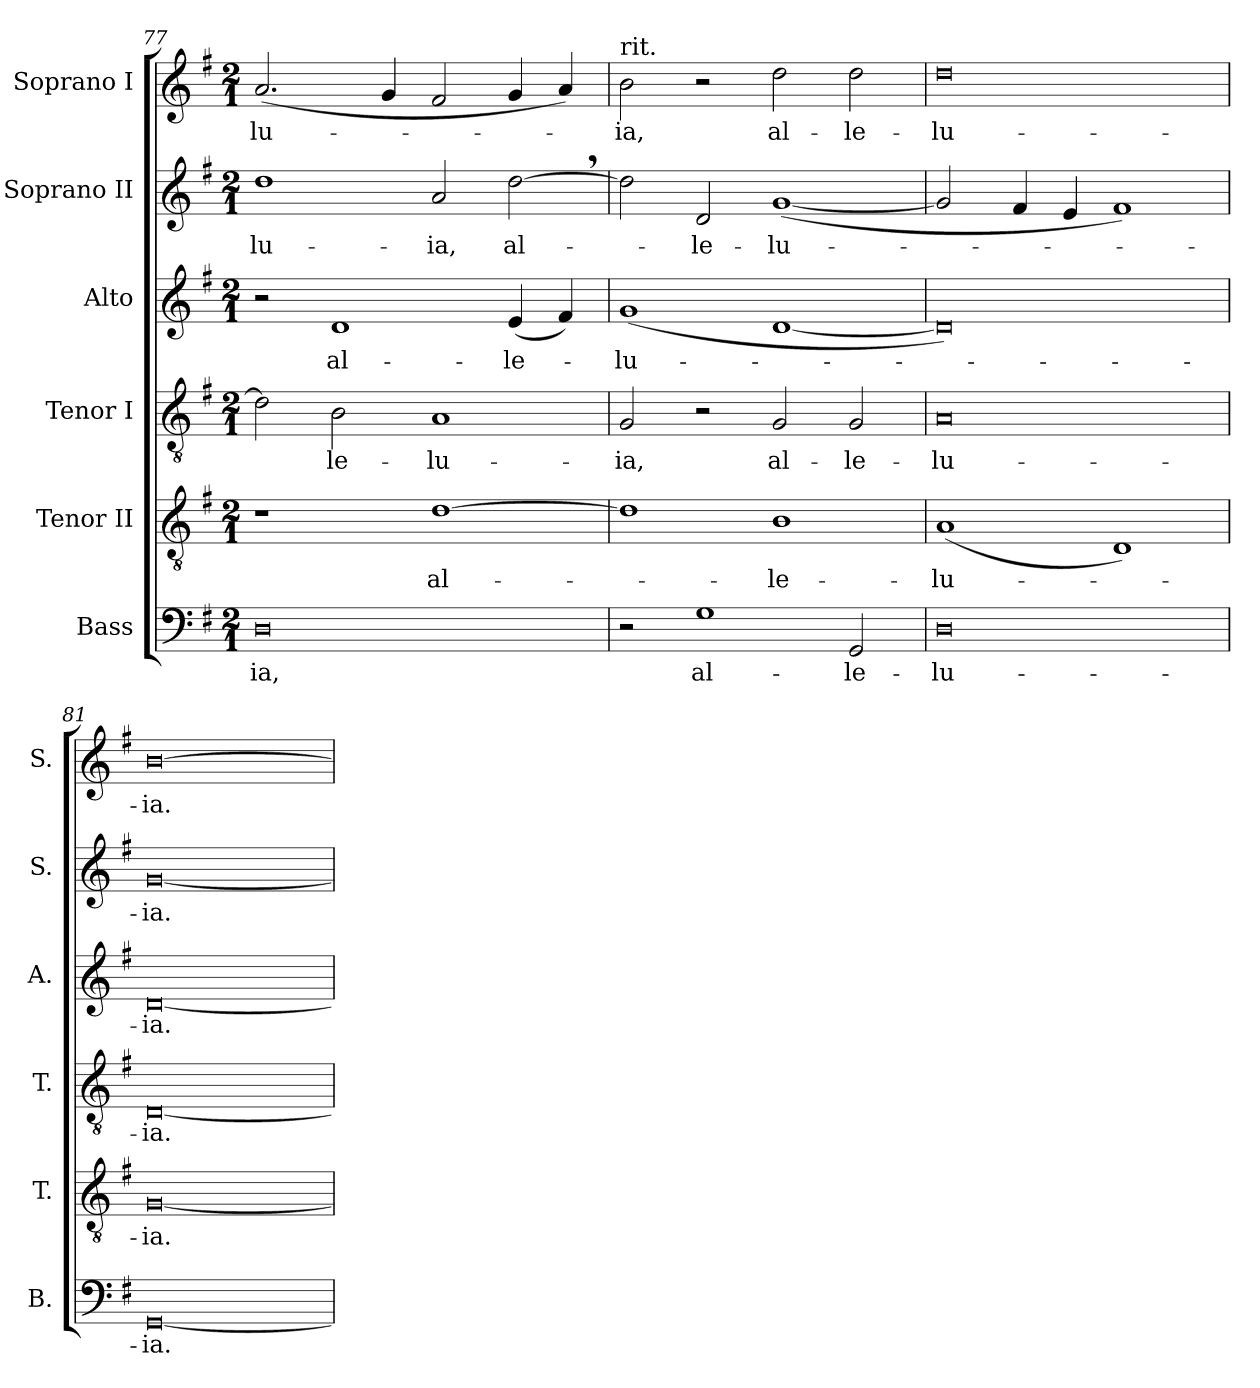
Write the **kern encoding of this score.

**kern	**text	**kern	**text	**kern	**text	**kern	**text	**kern	**text	**kern	**text
*part6	*part6	*part5	*part5	*part4	*part4	*part3	*part3	*part2	*part2	*part1	*part1
*staff6	*staff6	*staff5	*staff5	*staff4	*staff4	*staff3	*staff3	*staff2	*staff2	*staff1	*staff1
*I"Bass	*	*I"Tenor II	*	*I"Tenor I	*	*I"Alto	*	*I"Soprano II	*	*I"Soprano I	*
*I'B.	*	*I'T.	*	*I'T.	*	*I'A.	*	*I'S.	*	*I'S.	*
*clefF4	*	*clefGv2	*	*clefGv2	*	*clefG2	*	*clefG2	*	*clefG2	*
*	*	*ITrd7c12	*	*ITrd7c12	*	*	*	*	*	*	*
*k[f#]	*	*k[f#]	*	*k[f#]	*	*k[f#]	*	*k[f#]	*	*k[f#]	*
*G:	*	*G:	*	*G:	*	*G:	*	*G:	*	*G:	*
*M2/1	*	*M2/1	*	*M2/1	*	*M2/1	*	*M2/1	*	*M2/1	*
=77	=77	=77	=77	=77	=77	=77	=77	=77	=77	=77	=77
!	!LO:LY:b:color=#000000	!	!	!	!	!	!	!	!	!	!
!	!	!	!	!	!	!	!	!	!LO:LY:b:color=#000000	!	!
!	!	!	!	!	!	!	!	!	!	!	!LO:LY:b:color=#000000
0Di	-ia,	1r	.	2Di\]	.	2r	.	1ddi	-lu-	(2.ai/	-lu-
!	!	!	!	!	!LO:LY:b:color=#000000	!	!	!	!	!	!
!	!	!	!	!	!	!	!LO:LY:b:color=#000000	!	!	!	!
.	.	.	.	2BBi\	-le-	1di	al-	.	.	.	.
.	.	.	.	.	.	.	.	.	.	4gi/	.
!	!	!	!LO:LY:b:color=#000000	!	!	!	!	!	!	!	!
!	!	!	!	!	!LO:LY:b:color=#000000	!	!	!	!	!	!
!	!	!	!	!	!	!	!	!	!LO:LY:b:color=#000000	!	!
.	.	[>1Di	al-	1AAi	-lu-	.	.	2ai/	-ia,	2f#i/	.
!	!	!	!	!	!	!	!LO:LY:b:color=#000000	!	!	!	!
!	!	!	!	!	!	!	!	!	!LO:LY:b:color=#000000	!	!
.	.	.	.	.	.	(4ei/	-le-	[>2dd,i\	al-	4gi/	.
.	.	.	.	.	.	4f#i/)	.	.	.	4ai/)	.
!!LO:LB:g=z
=78	=78	=78	=78	=78	=78	=78	=78	=78	=78	=78	=78
!	!	!	!	!	!LO:LY:b:color=#000000	!	!	!	!	!	!
!	!	!	!	!	!	!	!LO:LY:b:color=#000000	!	!	!	!
!	!	!	!	!	!	!	!	!	!	!LO:TX:t=rit.	!
!	!	!	!	!	!	!	!	!	!	!	!LO:LY:b:color=#000000
2r	.	1Di]	.	2GGi/	-ia,	(1gi	-lu-	2ddi\]	.	2bi\	-ia,
!	!LO:LY:b:color=#000000	!	!	!	!	!	!	!	!	!	!
!	!	!	!	!	!	!	!	!	!LO:LY:b:color=#000000	!	!
1Gi	al-	.	.	2r	.	.	.	2di/	-le-	2r	.
!	!	!	!LO:LY:b:color=#000000	!	!	!	!	!	!	!	!
!	!	!	!	!	!LO:LY:b:color=#000000	!	!	!	!	!	!
!	!	!	!	!	!	!	!	!	!LO:LY:b:color=#000000	!	!
!	!	!	!	!	!	!	!	!	!	!	!LO:LY:b:color=#000000
.	.	1BBi	-le-	2GGi/	al-	[<1di	.	([<1gi	-lu-	2ddi\	al-
!	!LO:LY:b:color=#000000	!	!	!	!	!	!	!	!	!	!
!	!	!	!	!	!LO:LY:b:color=#000000	!	!	!	!	!	!
!	!	!	!	!	!	!	!	!	!	!	!LO:LY:b:color=#000000
2GGi/	-le-	.	.	2GGi/	-le-	.	.	.	.	2ddi\	-le-
=80	=80	=80	=80	=80	=80	=80	=80	=80	=80	=80	=80
!	!LO:LY:b:color=#000000	!	!	!	!	!	!	!	!	!	!
!	!	!	!LO:LY:b:color=#000000	!	!	!	!	!	!	!	!
!	!	!	!	!	!LO:LY:b:color=#000000	!	!	!	!	!	!
!	!	!	!	!	!	!	!	!	!	!	!LO:LY:b:color=#000000
0Di	-lu-	(1AAi	-lu-	0AAi	-lu-	0di])	.	2gi/]	.	0ddi	-lu-
.	.	.	.	.	.	.	.	4f#i/	.	.	.
.	.	.	.	.	.	.	.	4ei/	.	.	.
.	.	1DDi)	.	.	.	.	.	1f#i)	.	.	.
=81	=81	=81	=81	=81	=81	=81	=81	=81	=81	=81	=81
!	!LO:LY:b:color=#000000	!	!	!	!	!	!	!	!	!	!
!	!	!	!LO:LY:b:color=#000000	!	!	!	!	!	!	!	!
!	!	!	!	!	!LO:LY:b:color=#000000	!	!	!	!	!	!
!	!	!	!	!	!	!	!LO:LY:b:color=#000000	!	!	!	!
!	!	!	!	!	!	!	!	!	!LO:LY:b:color=#000000	!	!
!	!	!	!	!	!	!	!	!	!	!	!LO:LY:b:color=#000000
[<0GGi	-ia.	[<0GGi	-ia.	[<0DDi	-ia.	[<0di	-ia.	[<0gi	-ia.	[>0bi	-ia.
=	=	=	=	=	=	=	=	=	=	=	=
*-	*-	*-	*-	*-	*-	*-	*-	*-	*-	*-	*-
